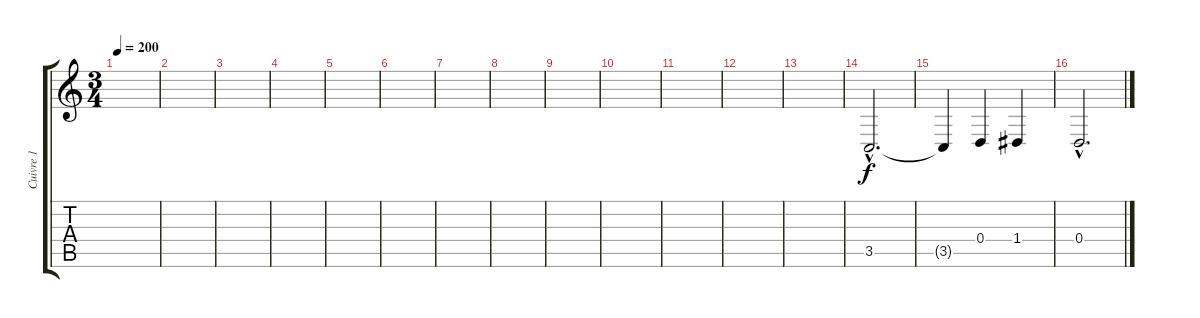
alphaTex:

\track ("Cuivre 1" "Cuivre 1") {instrument trombone}
\staff {score tabs}
\tuning (E4 B3 G3 D3 A2 E2) {hide}
\ts (3 4)
\tempo 200
\clef g2
\ks c
|
|
|
|
|
|
|
|
|
|
|
|
|
3.5{hac}.2{d} |
3.5{t}.4 0.4.4 1.4.4 |
0.4{hac}.2{d}
